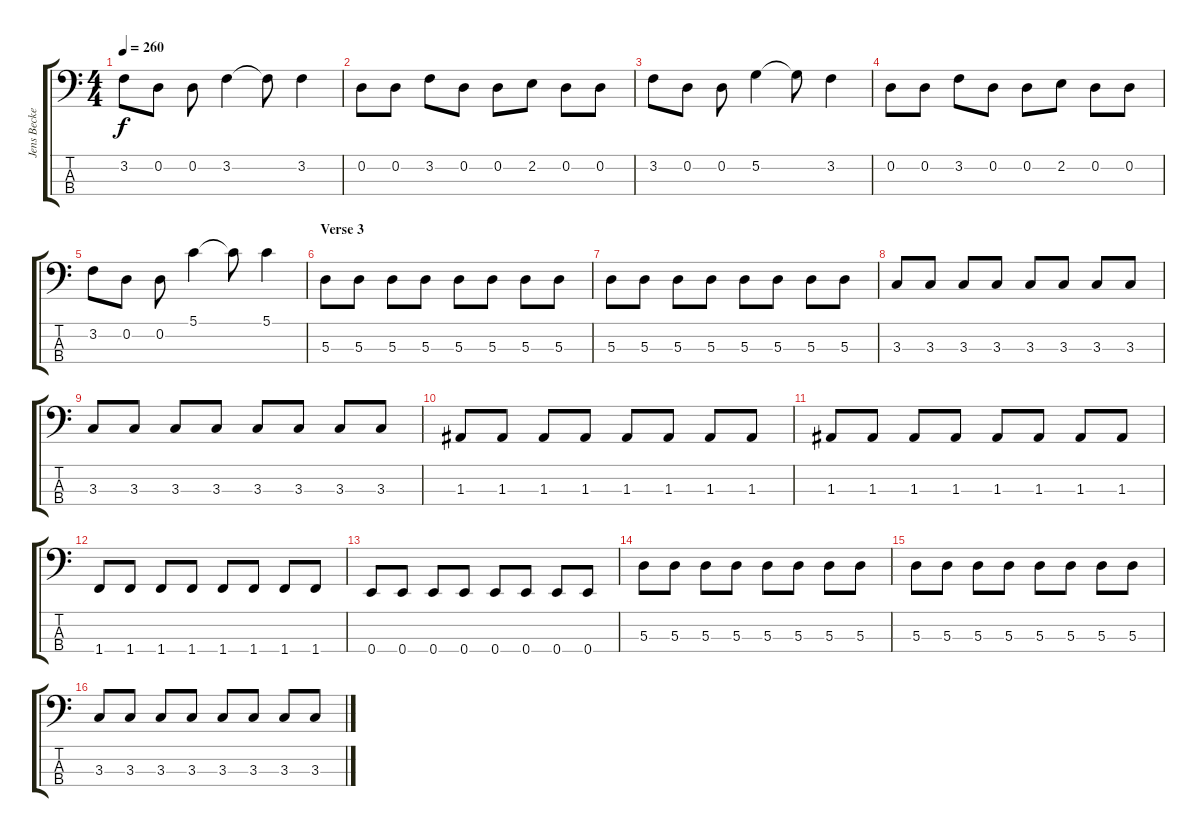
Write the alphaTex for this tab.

\track ("Jens Becker" "Jens Becke") {instrument electricbasspick}
\staff {score tabs}
\tuning (G2 D2 A1 E1) {hide}
\ts (4 4)
\tempo 260
\clef f4
\ks c
3.2.8{dy f} 0.2.8 0.2.8 3.2.4 3.2{t}.8 3.2.4 |
0.2.8 0.2.8 3.2.8 0.2.8 0.2.8 2.2.8 0.2.8 0.2.8 |
3.2.8 0.2.8 0.2.8 5.2.4 5.2{t}.8 3.2.4 |
0.2.8 0.2.8 3.2.8 0.2.8 0.2.8 2.2.8 0.2.8 0.2.8 |
3.2.8 0.2.8 0.2.8 5.1.4 5.1{t}.8 5.1.4 |
\section ("" "Verse 3")
5.3.8 5.3.8 5.3.8 5.3.8 5.3.8 5.3.8 5.3.8 5.3.8 |
5.3.8 5.3.8 5.3.8 5.3.8 5.3.8 5.3.8 5.3.8 5.3.8 |
3.3.8 3.3.8 3.3.8 3.3.8 3.3.8 3.3.8 3.3.8 3.3.8 |
3.3.8 3.3.8 3.3.8 3.3.8 3.3.8 3.3.8 3.3.8 3.3.8 |
1.3.8 1.3.8 1.3.8 1.3.8 1.3.8 1.3.8 1.3.8 1.3.8 |
1.3.8 1.3.8 1.3.8 1.3.8 1.3.8 1.3.8 1.3.8 1.3.8 |
1.4.8 1.4.8 1.4.8 1.4.8 1.4.8 1.4.8 1.4.8 1.4.8 |
0.4.8 0.4.8 0.4.8 0.4.8 0.4.8 0.4.8 0.4.8 0.4.8 |
5.3.8 5.3.8 5.3.8 5.3.8 5.3.8 5.3.8 5.3.8 5.3.8 |
5.3.8 5.3.8 5.3.8 5.3.8 5.3.8 5.3.8 5.3.8 5.3.8 |
3.3.8 3.3.8 3.3.8 3.3.8 3.3.8 3.3.8 3.3.8 3.3.8
